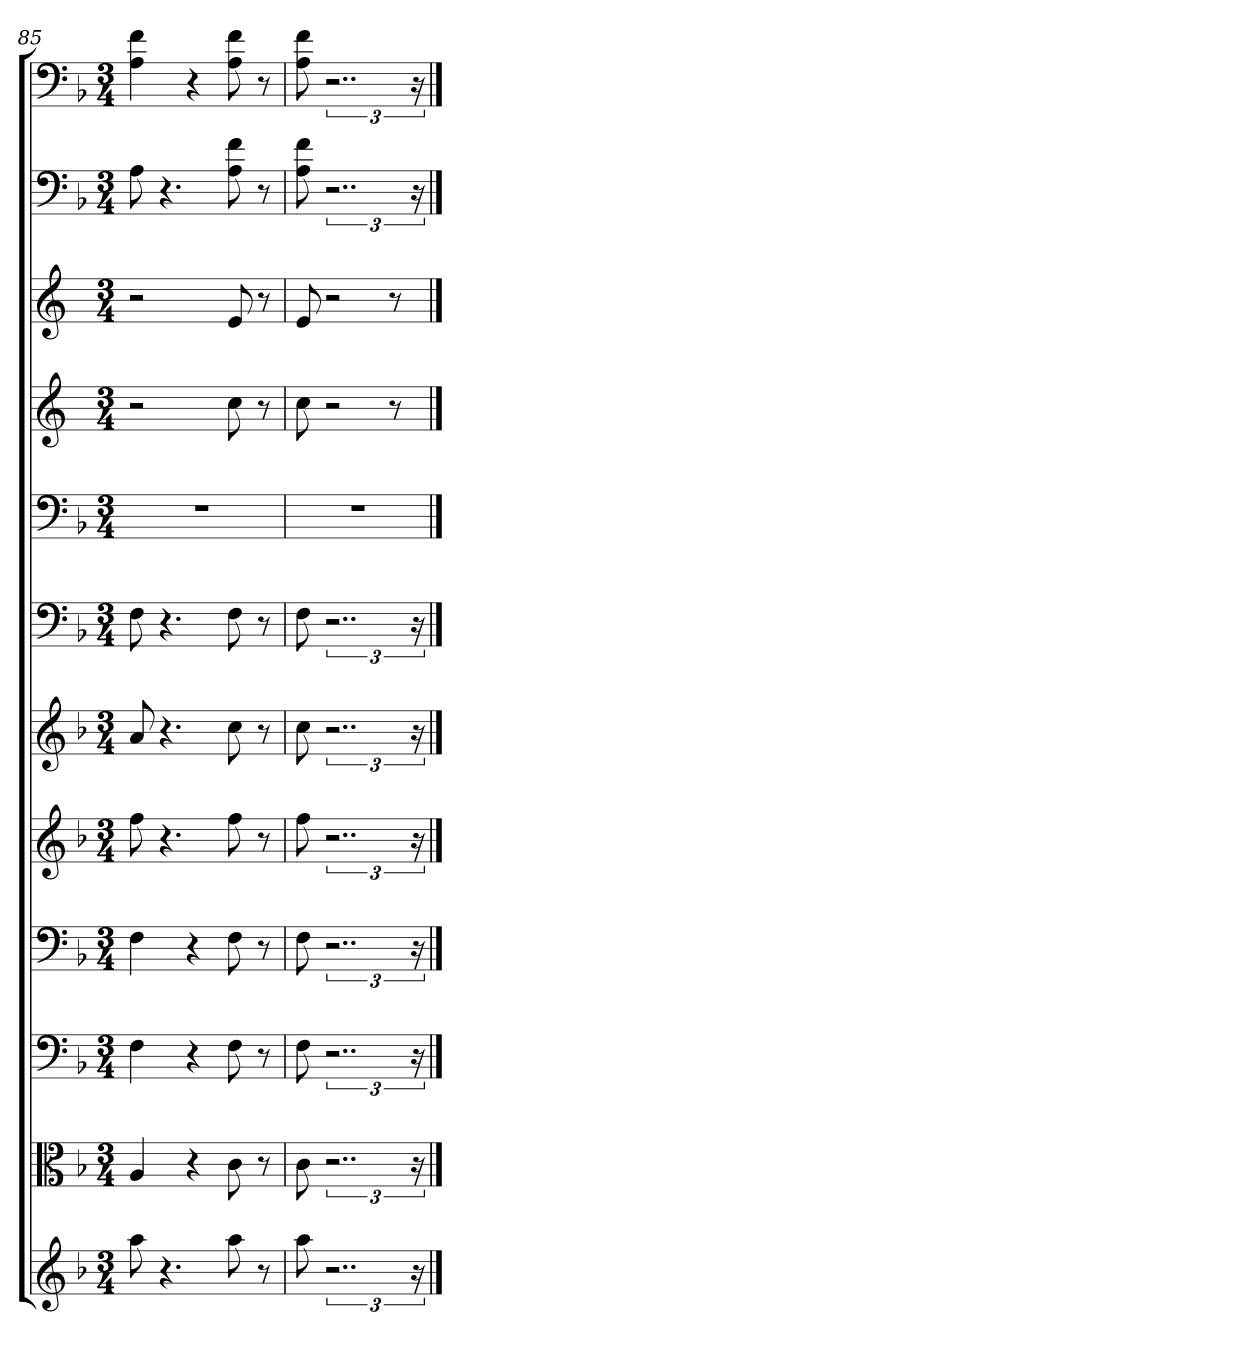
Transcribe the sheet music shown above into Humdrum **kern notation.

**kern	**kern	**kern	**kern	**kern	**kern	**kern	**kern	**kern	**kern	**kern	**kern
*part12	*part11	*part10	*part9	*part8	*part7	*part6	*part5	*part4	*part3	*part2	*part1
*staff12	*staff11	*staff10	*staff9	*staff8	*staff7	*staff6	*staff5	*staff4	*staff3	*staff2	*staff1
*	*clefC3	*clefF4	*clefF4	*	*	*clefF4	*clefF4	*	*	*	*
*k[b-]	*k[b-]	*k[b-]	*k[b-]	*k[b-]	*k[b-]	*k[b-]	*k[b-]	*k[]	*k[]	*k[b-]	*k[b-]
*F:	*F:	*F:	*F:	*F:	*F:	*F:	*F:	*	*	*F:	*F:
*M3/4	*M3/4	*M3/4	*M3/4	*M3/4	*M3/4	*M3/4	*M3/4	*M3/4	*M3/4	*M3/4	*M3/4
=85	=85	=85	=85	=85	=85	=85	=85	=85	=85	=85	=85
8aa	4A	4F	4F	8ff	8a	8F	2.r	2r	2r	8A	4A 4f
4.r	.	.	.	4.r	4.r	4.r	.	.	.	4.r	.
.	4r	4r	4r	.	.	.	.	.	.	.	4r
8aa	8c	8F	8F	8ff	8cc	8F	.	8cc	8e	8A 8f	8A 8f
8r	8r	8r	8r	8r	8r	8r	.	8r	8r	8r	8r
=86	=86	=86	=86	=86	=86	=86	=86	=86	=86	=86	=86
8aa	8c	8F	8F	8ff	8cc	8F	2.r	8cc	8e	8A 8f	8A 8f
3..r	3..r	3..r	3..r	3..r	3..r	3..r	.	2r	2r	3..r	3..r
.	.	.	.	.	.	.	.	8r	8r	.	.
24r	24r	24r	24r	24r	24r	24r	.	.	.	24r	24r
==	==	==	==	==	==	==	==	==	==	==	==
*-	*-	*-	*-	*-	*-	*-	*-	*-	*-	*-	*-
